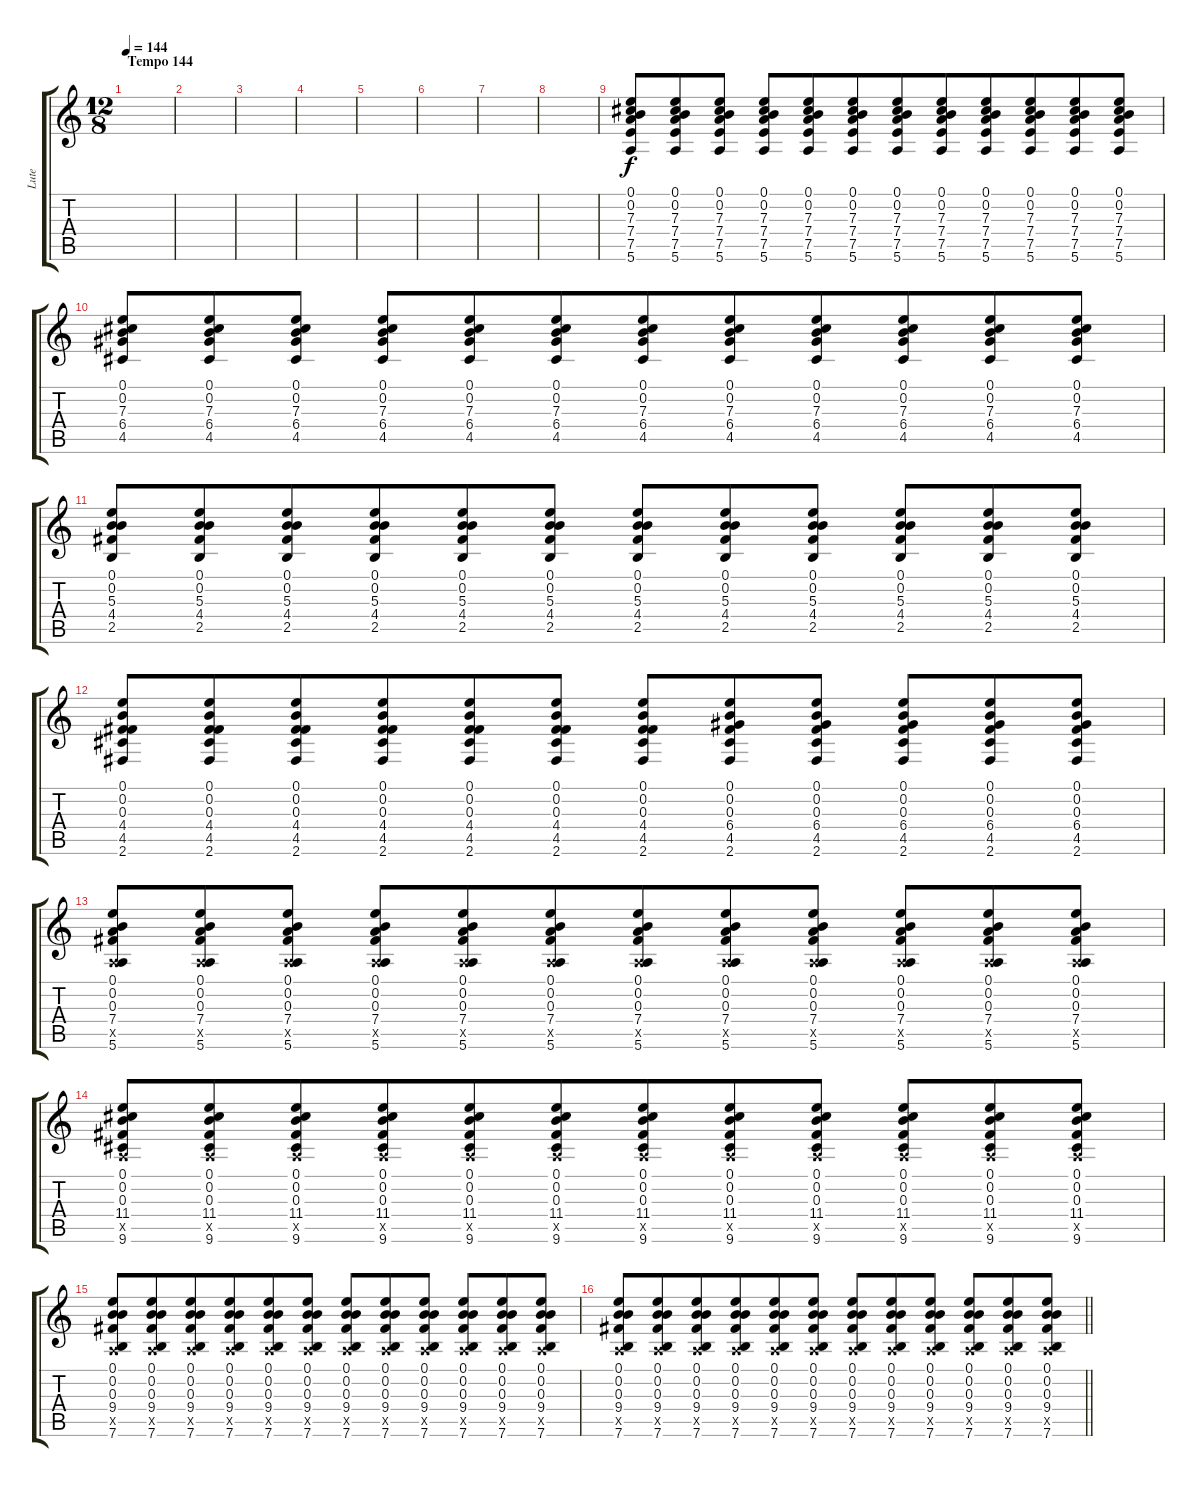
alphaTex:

\track ("Lute" "Lute") {instrument acousticguitarnylon}
\staff {score tabs}
\tuning (E4 B3 Gb3 D3 A2 E2) {hide}
\ts (12 8)
\section ("" "Tempo 144")
\tempo 144
\clef g2
\ks c
|
|
|
|
|
|
|
|
(0.1 0.2 7.3 7.4 7.5 5.6).8{beam merge} (0.1 0.2 7.3 7.4 7.5 5.6).8 (0.1 0.2 7.3 7.4 7.5 5.6).8 (0.1 0.2 7.3 7.4 7.5 5.6).8{beam merge} (0.1 0.2 7.3 7.4 7.5 5.6).8{beam merge} (0.1 0.2 7.3 7.4 7.5 5.6).8{beam merge} (0.1 0.2 7.3 7.4 7.5 5.6).8 (0.1 0.2 7.3 7.4 7.5 5.6).8 (0.1 0.2 7.3 7.4 7.5 5.6).8{beam merge} (0.1 0.2 7.3 7.4 7.5 5.6).8 (0.1 0.2 7.3 7.4 7.5 5.6).8 (0.1 0.2 7.3 7.4 7.5 5.6).8 |
(0.1 0.2 7.3 6.4 4.5).8 (0.1 0.2 7.3 6.4 4.5).8{beam merge} (0.1 0.2 7.3 6.4 4.5).8 (0.1 0.2 7.3 6.4 4.5).8 (0.1 0.2 7.3 6.4 4.5).8{beam merge} (0.1 0.2 7.3 6.4 4.5).8{beam merge} (0.1 0.2 7.3 6.4 4.5).8 (0.1 0.2 7.3 6.4 4.5).8 (0.1 0.2 7.3 6.4 4.5).8{beam merge} (0.1 0.2 7.3 6.4 4.5).8 (0.1 0.2 7.3 6.4 4.5).8{beam merge} (0.1 0.2 7.3 6.4 4.5).8 |
(0.1 0.2 5.3 4.4 2.5).8 (0.1 0.2 5.3 4.4 2.5).8 (0.1 0.2 5.3 4.4 2.5).8{beam merge} (0.1 0.2 5.3 4.4 2.5).8 (0.1 0.2 5.3 4.4 2.5).8{beam merge} (0.1 0.2 5.3 4.4 2.5).8 (0.1 0.2 5.3 4.4 2.5).8{beam merge} (0.1 0.2 5.3 4.4 2.5).8 (0.1 0.2 5.3 4.4 2.5).8 (0.1 0.2 5.3 4.4 2.5).8 (0.1 0.2 5.3 4.4 2.5).8 (0.1 0.2 5.3 4.4 2.5).8 |
(0.1 0.2 0.3 4.4 4.5 2.6).8 (0.1 0.2 0.3 4.4 4.5 2.6).8 (0.1 0.2 0.3 4.4 4.5 2.6).8{beam merge} (0.1 0.2 0.3 4.4 4.5 2.6).8 (0.1 0.2 0.3 4.4 4.5 2.6).8 (0.1 0.2 0.3 4.4 4.5 2.6).8 (0.1 0.2 0.3 4.4 4.5 2.6).8{beam merge} (0.1 0.2 0.3 6.4 4.5 2.6).8{beam merge} (0.1 0.2 0.3 6.4 4.5 2.6).8 (0.1 0.2 0.3 6.4 4.5 2.6).8 (0.1 0.2 0.3 6.4 4.5 2.6).8 (0.1 0.2 0.3 6.4 4.5 2.6).8 |
(0.1 0.2 0.3 7.4 0.5{x} 5.6).8{beam merge} (0.1 0.2 0.3 7.4 0.5{x} 5.6).8 (0.1 0.2 0.3 7.4 0.5{x} 5.6).8 (0.1 0.2 0.3 7.4 0.5{x} 5.6).8{beam merge} (0.1 0.2 0.3 7.4 0.5{x} 5.6).8{beam merge} (0.1 0.2 0.3 7.4 0.5{x} 5.6).8{beam merge} (0.1 0.2 0.3 7.4 0.5{x} 5.6).8 (0.1 0.2 0.3 7.4 0.5{x} 5.6).8 (0.1 0.2 0.3 7.4 0.5{x} 5.6).8 (0.1 0.2 0.3 7.4 0.5{x} 5.6).8{beam merge} (0.1 0.2 0.3 7.4 0.5{x} 5.6).8{beam merge} (0.1 0.2 0.3 7.4 0.5{x} 5.6).8 |
(0.1 0.2 0.3 11.4 0.5{x} 9.6).8 (0.1 0.2 0.3 11.4 0.5{x} 9.6).8 (0.1 0.2 0.3 11.4 0.5{x} 9.6).8{beam merge} (0.1 0.2 0.3 11.4 0.5{x} 9.6).8{beam merge} (0.1 0.2 0.3 11.4 0.5{x} 9.6).8 (0.1 0.2 0.3 11.4 0.5{x} 9.6).8{beam merge} (0.1 0.2 0.3 11.4 0.5{x} 9.6).8 (0.1 0.2 0.3 11.4 0.5{x} 9.6).8 (0.1 0.2 0.3 11.4 0.5{x} 9.6).8 (0.1 0.2 0.3 11.4 0.5{x} 9.6).8{beam merge} (0.1 0.2 0.3 11.4 0.5{x} 9.6).8 (0.1 0.2 0.3 11.4 0.5{x} 9.6).8 |
(0.1 0.2 0.3 9.4 0.5{x} 7.6).8 (0.1 0.2 0.3 9.4 0.5{x} 7.6).8{beam merge} (0.1 0.2 0.3 9.4 0.5{x} 7.6).8{beam merge} (0.1 0.2 0.3 9.4 0.5{x} 7.6).8{beam merge} (0.1 0.2 0.3 9.4 0.5{x} 7.6).8 (0.1 0.2 0.3 9.4 0.5{x} 7.6).8 (0.1 0.2 0.3 9.4 0.5{x} 7.6).8{beam merge} (0.1 0.2 0.3 9.4 0.5{x} 7.6).8 (0.1 0.2 0.3 9.4 0.5{x} 7.6).8 (0.1 0.2 0.3 9.4 0.5{x} 7.6).8{beam merge} (0.1 0.2 0.3 9.4 0.5{x} 7.6).8{beam merge} (0.1 0.2 0.3 9.4 0.5{x} 7.6).8 |
\barLineRight lightlight
(0.1 0.2 0.3 9.4 0.5{x} 7.6).8 (0.1 0.2 0.3 9.4 0.5{x} 7.6).8{beam merge} (0.1 0.2 0.3 9.4 0.5{x} 7.6).8{beam merge} (0.1 0.2 0.3 9.4 0.5{x} 7.6).8{beam merge} (0.1 0.2 0.3 9.4 0.5{x} 7.6).8 (0.1 0.2 0.3 9.4 0.5{x} 7.6).8 (0.1 0.2 0.3 9.4 0.5{x} 7.6).8{beam merge} (0.1 0.2 0.3 9.4 0.5{x} 7.6).8 (0.1 0.2 0.3 9.4 0.5{x} 7.6).8 (0.1 0.2 0.3 9.4 0.5{x} 7.6).8{beam merge} (0.1 0.2 0.3 9.4 0.5{x} 7.6).8{beam merge} (0.1 0.2 0.3 9.4 0.5{x} 7.6).8
